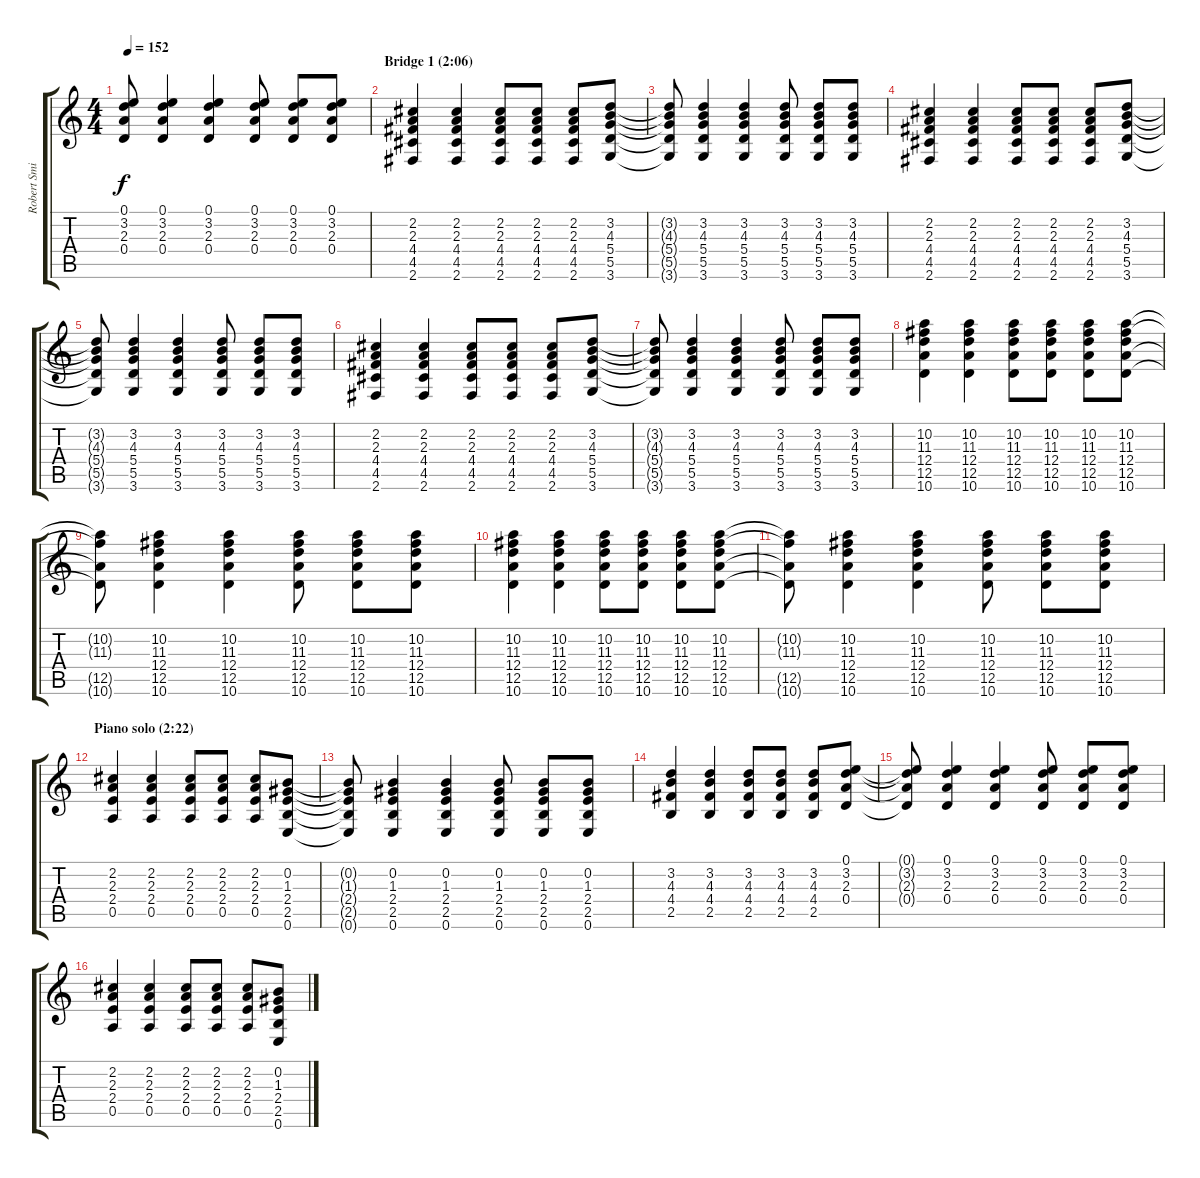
\track ("Robert Smith (acoustic rhythm guitar)" "Robert Smi") {instrument acousticguitarsteel}
\staff {score tabs}
\tuning (E4 B3 G3 D3 A2 E2) {hide}
\ts (4 4)
\tempo 152
\clef g2
\ks c
(0.1{t} 3.2{t} 2.3{t} 0.4{t}).8{dy f} (0.1 3.2 2.3 0.4).4 (0.1 3.2 2.3 0.4).4 (0.1 3.2 2.3 0.4).8 (0.1 3.2 2.3 0.4).8 (0.1 3.2 2.3 0.4).8 |
\section ("" "Bridge 1 (2:06)")
(2.2 2.3 4.4 4.5 2.6).4 (2.2 2.3 4.4 4.5 2.6).4 (2.2 2.3 4.4 4.5 2.6).8 (2.2 2.3 4.4 4.5 2.6).8 (2.2 2.3 4.4 4.5 2.6).8 (3.2 4.3 5.4 5.5 3.6).8 |
(3.2{t} 4.3{t} 5.4{t} 5.5{t} 3.6{t}).8 (3.2 4.3 5.4 5.5 3.6).4 (3.2 4.3 5.4 5.5 3.6).4 (3.2 4.3 5.4 5.5 3.6).8 (3.2 4.3 5.4 5.5 3.6).8 (3.2 4.3 5.4 5.5 3.6).8 |
(2.2 2.3 4.4 4.5 2.6).4 (2.2 2.3 4.4 4.5 2.6).4 (2.2 2.3 4.4 4.5 2.6).8 (2.2 2.3 4.4 4.5 2.6).8 (2.2 2.3 4.4 4.5 2.6).8 (3.2 4.3 5.4 5.5 3.6).8 |
(3.2{t} 4.3{t} 5.4{t} 5.5{t} 3.6{t}).8 (3.2 4.3 5.4 5.5 3.6).4 (3.2 4.3 5.4 5.5 3.6).4 (3.2 4.3 5.4 5.5 3.6).8 (3.2 4.3 5.4 5.5 3.6).8 (3.2 4.3 5.4 5.5 3.6).8 |
(2.2 2.3 4.4 4.5 2.6).4 (2.2 2.3 4.4 4.5 2.6).4 (2.2 2.3 4.4 4.5 2.6).8 (2.2 2.3 4.4 4.5 2.6).8 (2.2 2.3 4.4 4.5 2.6).8 (3.2 4.3 5.4 5.5 3.6).8 |
(3.2{t} 4.3{t} 5.4{t} 5.5{t} 3.6{t}).8 (3.2 4.3 5.4 5.5 3.6).4 (3.2 4.3 5.4 5.5 3.6).4 (3.2 4.3 5.4 5.5 3.6).8 (3.2 4.3 5.4 5.5 3.6).8 (3.2 4.3 5.4 5.5 3.6).8 |
(10.2 11.3 12.4 12.5 10.6).4 (10.2 11.3 12.4 12.5 10.6).4 (10.2 11.3 12.4 12.5 10.6).8 (10.2 11.3 12.4 12.5 10.6).8 (10.2 11.3 12.4 12.5 10.6).8 (10.2 11.3 12.4 12.5 10.6).8 |
(10.2{t} 11.3{t} 12.5{t} 10.6{t}).8 (10.2 11.3 12.4 12.5 10.6).4 (10.2 11.3 12.4 12.5 10.6).4 (10.2 11.3 12.4 12.5 10.6).8 (10.2 11.3 12.4 12.5 10.6).8 (10.2 11.3 12.4 12.5 10.6).8 |
(10.2 11.3 12.4 12.5 10.6).4 (10.2 11.3 12.4 12.5 10.6).4 (10.2 11.3 12.4 12.5 10.6).8 (10.2 11.3 12.4 12.5 10.6).8 (10.2 11.3 12.4 12.5 10.6).8 (10.2 11.3 12.4 12.5 10.6).8 |
(10.2{t} 11.3{t} 12.5{t} 10.6{t}).8 (10.2 11.3 12.4 12.5 10.6).4 (10.2 11.3 12.4 12.5 10.6).4 (10.2 11.3 12.4 12.5 10.6).8 (10.2 11.3 12.4 12.5 10.6).8 (10.2 11.3 12.4 12.5 10.6).8 |
\section ("" "Piano solo (2:22)")
(2.2 2.3 2.4 0.5).4 (2.2 2.3 2.4 0.5).4 (2.2 2.3 2.4 0.5).8 (2.2 2.3 2.4 0.5).8 (2.2 2.3 2.4 0.5).8 (0.2 1.3 2.4 2.5 0.6).8 |
(0.2{t} 1.3{t} 2.4{t} 2.5{t} 0.6{t}).8 (0.2 1.3 2.4 2.5 0.6).4 (0.2 1.3 2.4 2.5 0.6).4 (0.2 1.3 2.4 2.5 0.6).8 (0.2 1.3 2.4 2.5 0.6).8 (0.2 1.3 2.4 2.5 0.6).8 |
(3.2 4.3 4.4 2.5).4 (3.2 4.3 4.4 2.5).4 (3.2 4.3 4.4 2.5).8 (3.2 4.3 4.4 2.5).8 (3.2 4.3 4.4 2.5).8 (0.1 3.2 2.3 0.4).8 |
(0.1{t} 3.2{t} 2.3{t} 0.4{t}).8 (0.1 3.2 2.3 0.4).4 (0.1 3.2 2.3 0.4).4 (0.1 3.2 2.3 0.4).8 (0.1 3.2 2.3 0.4).8 (0.1 3.2 2.3 0.4).8 |
(2.2 2.3 2.4 0.5).4 (2.2 2.3 2.4 0.5).4 (2.2 2.3 2.4 0.5).8 (2.2 2.3 2.4 0.5).8 (2.2 2.3 2.4 0.5).8 (0.2 1.3 2.4 2.5 0.6).8
